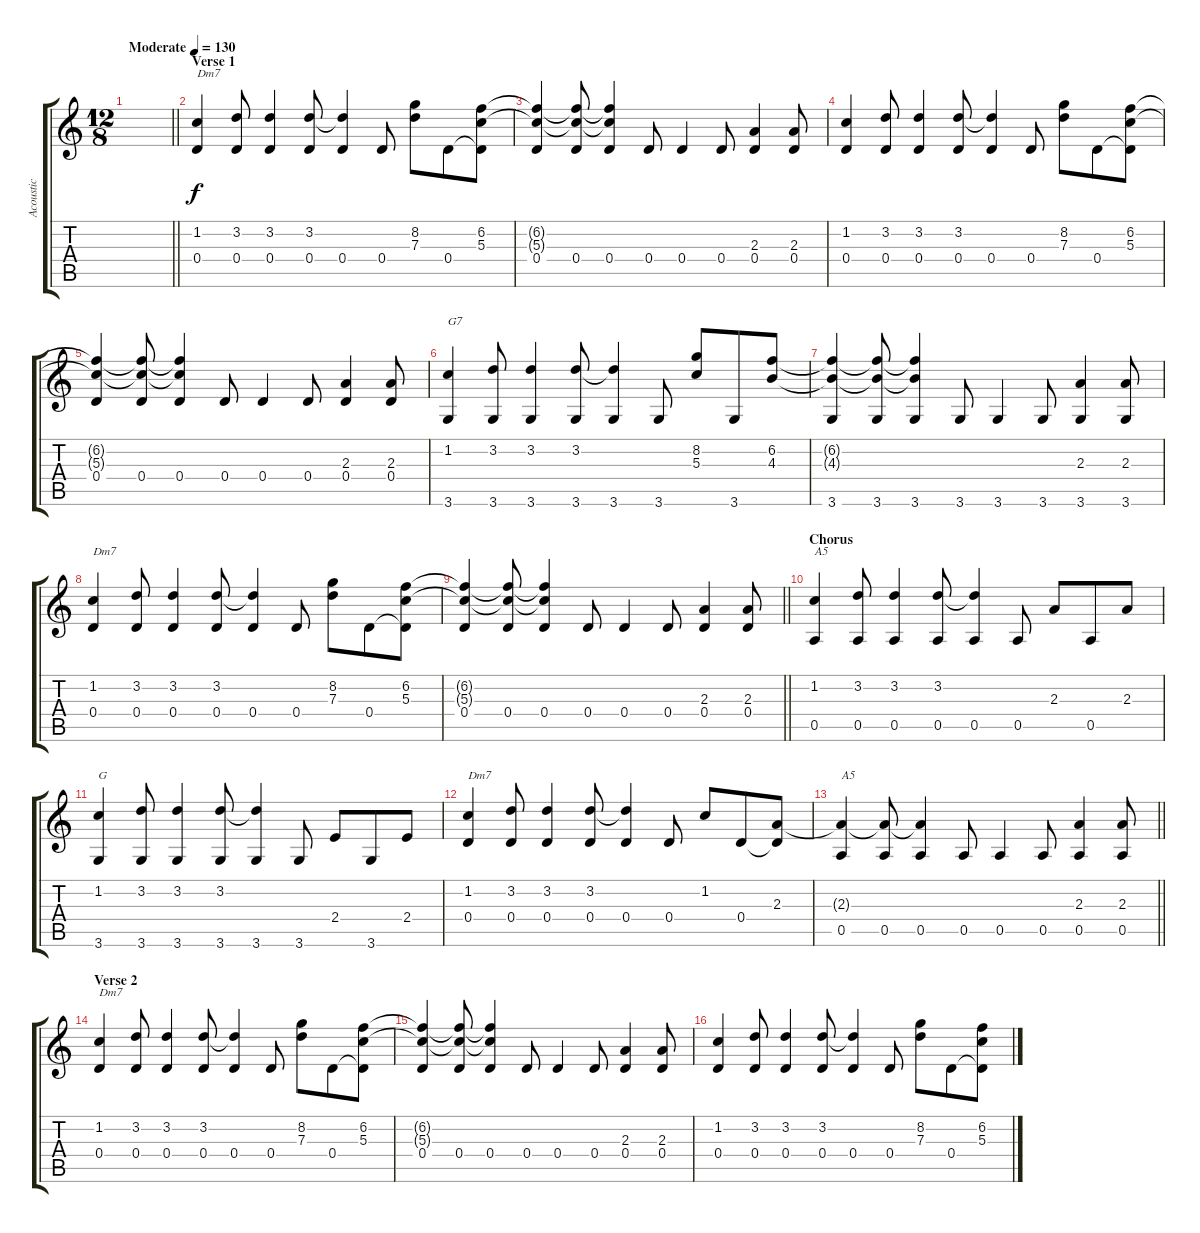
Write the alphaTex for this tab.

\track ("Acoustic" "Acoustic") {instrument acousticguitarsteel}
\staff {score tabs}
\tuning (E4 B3 G3 D3 A2 E2) {hide}
\ts (12 8)
\tempo (130 "Moderate")
\clef g2
\barLineRight lightlight
\ks c
|
\section ("" "Verse 1")
(1.2 0.4).4{txt "Dm7"} (3.2 0.4).8 (3.2 0.4).4 (3.2 0.4).8 (3.2{t} 0.4).4 0.4.8 (8.2 7.3).8 0.4.8 (6.2 5.3 0.4{t}).8 |
(6.2{t} 5.3{t} 0.4).4 (6.2{t} 5.3{t} 0.4).8 (6.2{t} 5.3{t} 0.4).4 0.4.8 0.4.4 0.4.8 (2.3 0.4).4 (2.3 0.4).8 |
(1.2 0.4).4 (3.2 0.4).8 (3.2 0.4).4 (3.2 0.4).8 (3.2{t} 0.4).4 0.4.8 (8.2 7.3).8 0.4.8 (6.2 5.3 0.4{t}).8 |
(6.2{t} 5.3{t} 0.4).4 (6.2{t} 5.3{t} 0.4).8 (6.2{t} 5.3{t} 0.4).4 0.4.8 0.4.4 0.4.8 (2.3 0.4).4 (2.3 0.4).8 |
(1.2 3.6).4{txt "G7"} (3.2 3.6).8 (3.2 3.6).4 (3.2 3.6).8 (3.2{t} 3.6).4 3.6.8 (8.2 5.3).8 3.6.8 (6.2 4.3).8 |
(6.2{t} 4.3{t} 3.6).4 (6.2{t} 4.3{t} 3.6).8 (6.2{t} 4.3{t} 3.6).4 3.6.8 3.6.4 3.6.8 (2.3 3.6).4 (2.3 3.6).8 |
(1.2 0.4).4{txt "Dm7"} (3.2 0.4).8 (3.2 0.4).4 (3.2 0.4).8 (3.2{t} 0.4).4 0.4.8 (8.2 7.3).8 0.4.8 (6.2 5.3 0.4{t}).8 |
\barLineRight lightlight
(6.2{t} 5.3{t} 0.4).4 (6.2{t} 5.3{t} 0.4).8 (6.2{t} 5.3{t} 0.4).4 0.4.8 0.4.4 0.4.8 (2.3 0.4).4 (2.3 0.4).8 |
\section ("" "Chorus")
(1.2 0.5).4{txt "A5"} (3.2 0.5).8 (3.2 0.5).4 (3.2 0.5).8 (3.2{t} 0.5).4 0.5.8 2.3.8 0.5.8 2.3.8 |
(1.2 3.6).4{txt "G"} (3.2 3.6).8 (3.2 3.6).4 (3.2 3.6).8 (3.2{t} 3.6).4 3.6.8 2.4.8 3.6.8 2.4.8 |
(1.2 0.4).4{txt "Dm7"} (3.2 0.4).8 (3.2 0.4).4 (3.2 0.4).8 (3.2{t} 0.4).4 0.4.8 1.2.8 0.4.8 (2.3 0.4{t}).8 |
\barLineRight lightlight
(2.3{t} 0.5).4{txt "A5"} (2.3{t} 0.5).8 (2.3{t} 0.5).4 0.5.8 0.5.4 0.5.8 (2.3 0.5).4 (2.3 0.5).8 |
\section ("" "Verse 2")
(1.2 0.4).4{txt "Dm7"} (3.2 0.4).8 (3.2 0.4).4 (3.2 0.4).8 (3.2{t} 0.4).4 0.4.8 (8.2 7.3).8 0.4.8 (6.2 5.3 0.4{t}).8 |
(6.2{t} 5.3{t} 0.4).4 (6.2{t} 5.3{t} 0.4).8 (6.2{t} 5.3{t} 0.4).4 0.4.8 0.4.4 0.4.8 (2.3 0.4).4 (2.3 0.4).8 |
(1.2 0.4).4 (3.2 0.4).8 (3.2 0.4).4 (3.2 0.4).8 (3.2{t} 0.4).4 0.4.8 (8.2 7.3).8 0.4.8 (6.2 5.3 0.4{t}).8
